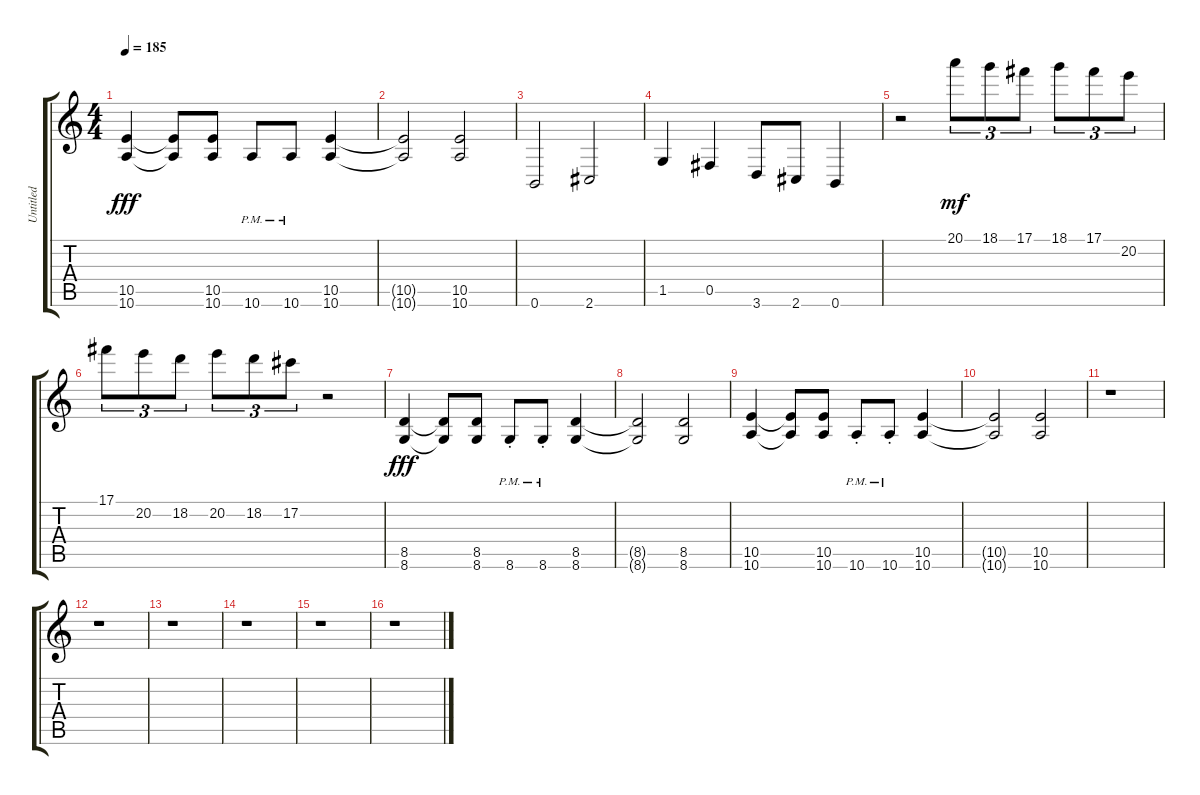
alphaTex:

\track ("Untitled" "Untitled") {instrument distortionguitar}
\staff {score tabs}
\tuning (Db4 Ab3 E3 B2 Gb2 B1) {hide}
\ts (4 4)
\tempo 185
\clef g2
\ks c
(10.5 10.6).4{dy fff} (10.5{t} 10.6{t}).8 (10.5 10.6).8 10.6{pm}.8 10.6{pm}.8 (10.5 10.6).4 |
(10.5{t} 10.6{t}).2 (10.5 10.6).2 |
0.6.2 2.6.2 |
1.5.4 0.5.4 3.6.8 2.6.8 0.6.4 |
r.2 20.1.8{tu (3 2) dy mf} 18.1.8{tu (3 2)} 17.1.8{tu (3 2)} 18.1.8{tu (3 2)} 17.1.8{tu (3 2)} 20.2.8{tu (3 2)} |
17.1.8{tu (3 2)} 20.2.8{tu (3 2)} 18.2.8{tu (3 2)} 20.2.8{tu (3 2)} 18.2.8{tu (3 2)} 17.2.8{tu (3 2)} r.2 |
(8.5 8.6).4{dy fff} (8.5{t} 8.6{t}).8 (8.5 8.6).8 8.6{pm st}.8 8.6{pm st}.8 (8.5 8.6).4 |
(8.5{t} 8.6{t}).2 (8.5 8.6).2 |
(10.5 10.6).4 (10.5{t} 10.6{t}).8 (10.5 10.6).8 10.6{pm st}.8 10.6{pm st}.8 (10.5 10.6).4 |
(10.5{t} 10.6{t}).2 (10.5 10.6).2 |
r.1 |
r.1 |
r.1 |
r.1 |
r.1 |
r.1
